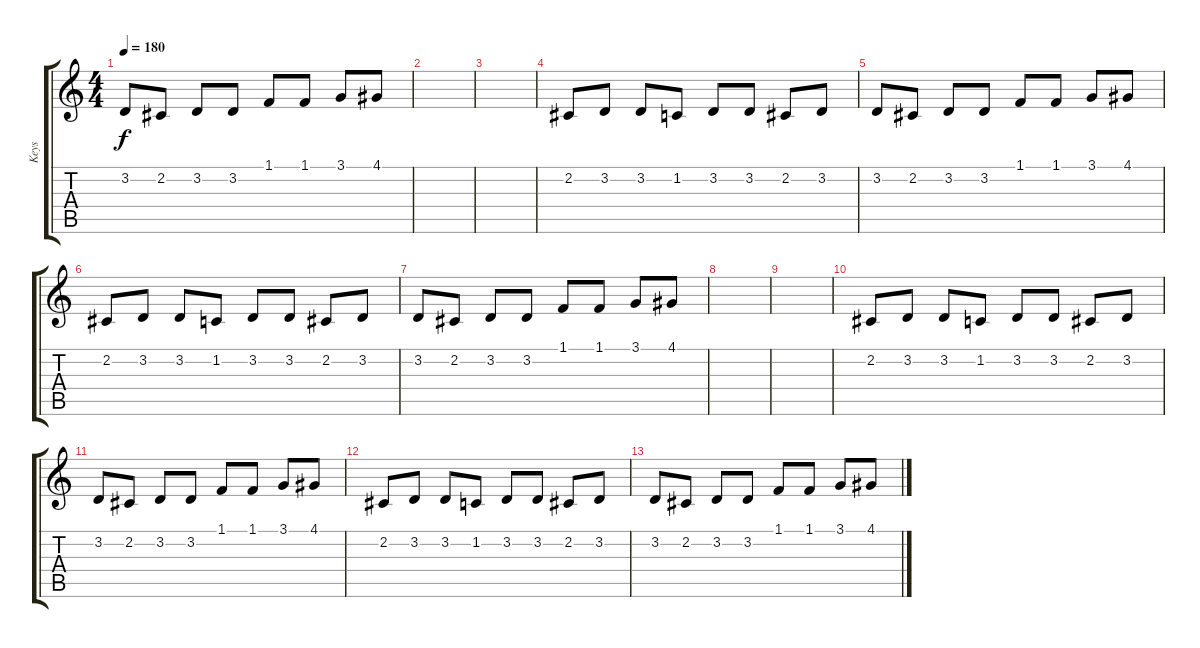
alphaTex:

\track ("Keys" "Keys") {instrument lead1square}
\staff {score tabs}
\tuning (E4 B3 G3 D3 A2 D2) {hide}
\ts (4 4)
\tempo 180
\clef g2
\ks c
3.2.8{dy f} 2.2.8 3.2.8 3.2.8 1.1.8 1.1.8 3.1.8 4.1.8 |
|
|
2.2.8 3.2.8 3.2.8 1.2.8 3.2.8 3.2.8 2.2.8 3.2.8 |
3.2.8 2.2.8 3.2.8 3.2.8 1.1.8 1.1.8 3.1.8 4.1.8 |
2.2.8 3.2.8 3.2.8 1.2.8 3.2.8 3.2.8 2.2.8 3.2.8 |
3.2.8 2.2.8 3.2.8 3.2.8 1.1.8 1.1.8 3.1.8 4.1.8 |
|
|
2.2.8 3.2.8 3.2.8 1.2.8 3.2.8 3.2.8 2.2.8 3.2.8 |
3.2.8 2.2.8 3.2.8 3.2.8 1.1.8 1.1.8 3.1.8 4.1.8 |
2.2.8 3.2.8 3.2.8 1.2.8 3.2.8 3.2.8 2.2.8 3.2.8 |
3.2.8 2.2.8 3.2.8 3.2.8 1.1.8 1.1.8 3.1.8 4.1.8
